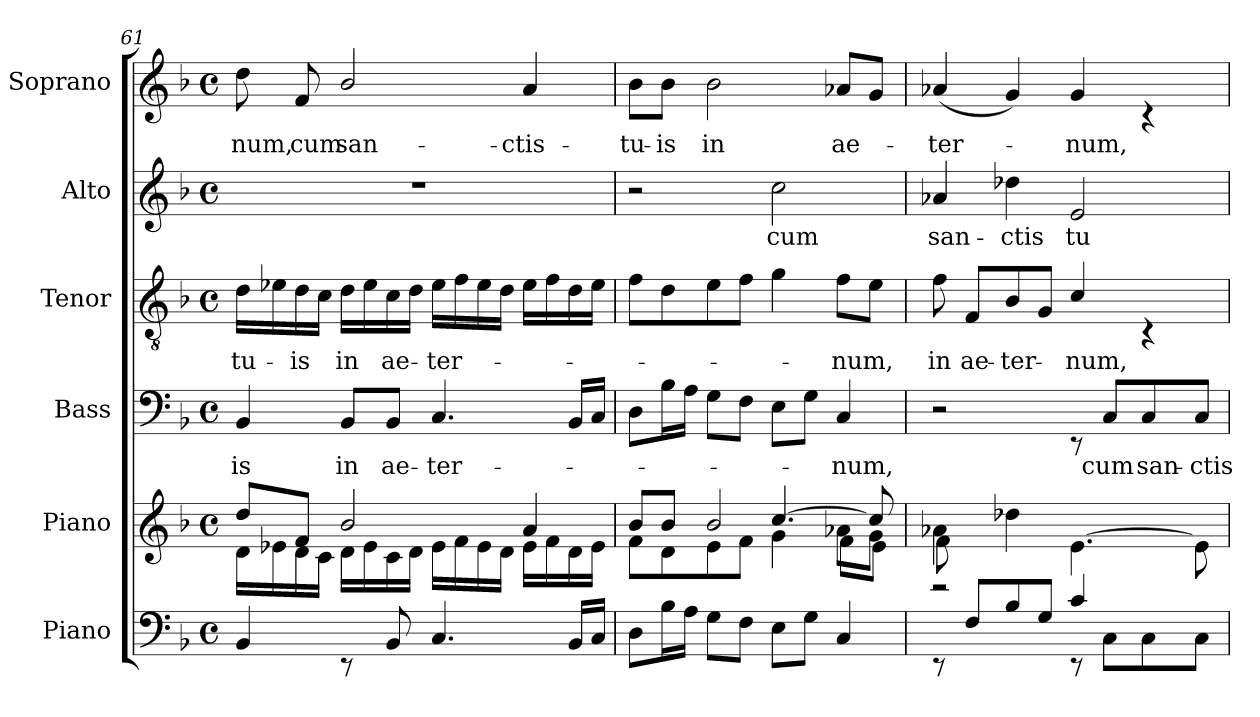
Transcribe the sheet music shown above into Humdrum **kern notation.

**kern	**kern	**kern	**text	**kern	**text	**kern	**text	**kern	**text
*part6	*part5	*part4	*part4	*part3	*part3	*part2	*part2	*part1	*part1
*staff6	*staff5	*staff4	*staff4	*staff3	*staff3	*staff2	*staff2	*staff1	*staff1
*I"Piano	*I"Piano	*I"Bass	*	*I"Tenor	*	*I"Alto	*	*I"Soprano	*
*	*	*I'B.	*	*I'T.	*	*I'A.	*	*I'S.	*
*clefF4	*clefG2	*clefF4	*	*clefGv2	*	*clefG2	*	*clefG2	*
*k[b-]	*k[b-]	*k[b-]	*	*k[b-]	*	*k[b-]	*	*k[b-]	*
*F:	*F:	*F:	*	*F:	*	*F:	*	*F:	*
*M4/4	*M4/4	*M4/4	*	*M4/4	*	*M4/4	*	*M4/4	*
*met(c)	*met(c)	*met(c)	*	*met(c)	*	*met(c)	*	*met(c)	*
=61	=61	=61	=61	=61	=61	=61	=61	=61	=61
*	*^	*	*	*	*	*	*	*	*
!	!	!	!	!	!	!	!	!	!LO:TX:a:B:t=V	!
!	!	!	!	!LO:LY:b	!	!LO:LY:b	!	!	!	!LO:LY:b
*	*	*	*	*	*	*	*	*	*^	*
4BB-/	8dd/L	16d\LL	4BB-/	-is	16d\LL	tu-	1r	.	8dd\	8ryy	-num,
.	.	16e-X\	.	.	16e-X\	.	.	.	.	.	.
!	!	!	!	!	!	!LO:LY:b	!	!	!	!	!LO:LY:b
.	8f/J	16d\	.	.	16d\	-is	.	.	8ryy	8f/	-cum
.	.	16c\JJ	.	.	16c\JJ	.	.	.	.	.	.
!	!	!	!	!LO:LY:b	!	!LO:LY:b	!	!	!	!	!LO:LY:b
8rEE	2b-/	16d\LL	8BB-/L	in	16d\LL	in	.	.	2b-/	2ryy	san-
.	.	16e-\	.	.	16e-\	.	.	.	.	.	.
!	!	!	!	!LO:LY:b	!	!LO:LY:b	!	!	!	!	!
8BB-/	.	16c\	8BB-/J	ae-	16c\	ae-	.	.	.	.	.
.	.	16d\JJ	.	.	16d\JJ	.	.	.	.	.	.
!	!	!	!	!LO:LY:b	!	!LO:LY:b	!	!	!	!	!
4.C/	.	16e-\LL	4.C/	-ter-	16e-\LL	-ter-	.	.	.	.	.
.	.	16f\	.	.	16f\	.	.	.	.	.	.
.	.	16e-\	.	.	16e-\	.	.	.	.	.	.
.	.	16d\JJ	.	.	16d\JJ	.	.	.	.	.	.
!	!	!	!	!	!	!	!	!	!	!	!LO:LY:b
.	4a/	16e-\LL	.	.	16e-\LL	.	.	.	4ryy	4a/	ctis
.	.	16f\	.	.	16f\	.	.	.	.	.	.
16BB-/LL	.	16d\	16BB-/LL	.	16d\	.	.	.	.	.	.
16C/JJ	.	16e-\JJ	16C/JJ	.	16e-\JJ	.	.	.	.	.	.
*	*	*	*	*	*	*	*	*	*v	*v	*
=62	=62	=62	=62	=62	=62	=62	=62	=62	=62	=62
*	*	*^	*	*	*	*	*	*	*	*
!	!	!	!	!	!	!	!	!	!	!	!LO:LY:b
8D\L	8b-/L	8f\L	2ryy	8D\L	.	8f\L	.	2r	.	8b-\L	tu-
!	!	!	!	!	!	!	!	!	!	!	!LO:LY:b
16B-\L	8b-/J	8d\	.	16B-\L	.	8d\	.	.	.	8b-\J	-is
16A\JJ	.	.	.	16A\JJ	.	.	.	.	.	.	.
!	!	!	!	!	!	!	!	!	!	!	!LO:LY:b
8G\L	2b-/	8e\	.	8G\L	.	8e\	.	.	.	2b-\	in
8F\J	.	8f\J	.	8F\J	.	8f\J	.	.	.	.	.
!	!	!	!	!	!	!	!	!	!LO:LY:b	!	!
8E\L	.	4g\	[4.cc/	8E\L	.	4g\	.	2cc\	cum	.	.
8G\J	.	.	.	8G\J	.	.	.	.	.	.	.
!	!	!	!	!	!LO:LY:b	!	!LO:LY:b	!	!	!	!LO:LY:b
4C/	8a-X\L	8f\L	.	4C/	-num,	8f\L	-num,	.	.	8a-X/L	ae-
.	8g\J	8e\J	8cc/]	.	.	8e\J	.	.	.	8g/J	.
=63	=63	=63	=63	=63	=63	=63	=63	=63	=63	=63	=63
*^	*	*	*	*	*	*	*	*	*	*	*
!	!	!	!	!	!	!	!	!LO:LY:b	!	!LO:LY:b	!	!LO:LY:b
*	*	*	*v	*v	*	*	*^	*	*	*	*	*
2re	8rEE	4a-X\	8f\	2r	.	8f\	8ryy	in	4a-X/	san-	(<4a-X/	-ter-
!	!	!	!	!	!	!	!	!LO:LY:b	!	!	!	!
.	8F/L	.	2..ryy	.	.	4.ryy	8F/L	ae-	.	.	.	.
!	!	!	!	!	!	!	!	!LO:LY:b	!	!LO:LY:b	!	!
.	8B-/	4dd-X\	.	.	.	.	8B-/	-ter-	4dd-X\	-ctis	4g/)	.
.	8G/J	.	.	.	.	.	8G/J	.	.	.	.	.
!	!	!	!	!	!	!	!	!LO:LY:b	!	!LO:LY:b	!	!LO:LY:b
8rEE	4c/	[4.e\	.	8rEE	.	4c/	4ryy	num,	2e/	tu-	4g/	-num,
!	!	!	!	!	!LO:LY:b	!	!	!	!	!	!	!
8C\L	.	.	.	8C/L	cum	.	.	.	.	.	.	.
!	!	!	!	!	!LO:LY:b	!	!	!	!	!	!	!
8C\	4ryy	.	.	8C/	san-	4ryy	4rC	.	.	.	4rc	.
!	!	!	!	!	!LO:LY:b	!	!	!	!	!	!	!
8C\J	.	8e\]	.	8C/J	-ctis	.	.	.	.	.	.	.
*v	*v	*	*	*	*	*v	*v	*	*	*	*	*
*	*v	*v	*	*	*	*	*	*	*	*
=	=	=	=	=	=	=	=	=	=
*-	*-	*-	*-	*-	*-	*-	*-	*-	*-
